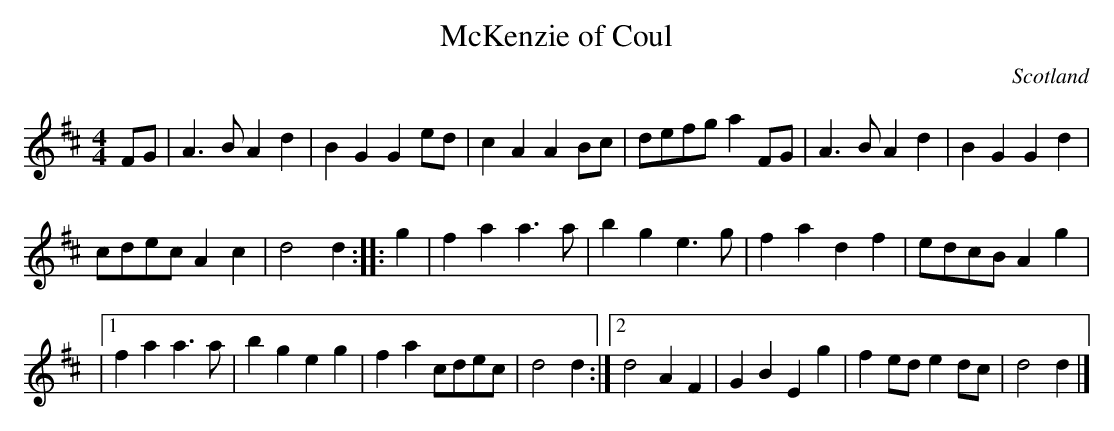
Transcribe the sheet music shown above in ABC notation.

X:1
T:McKenzie of Coul
O:Scotland
M:4/4
K:D
FG|\
A3B A2d2|B2G2 G2ed|c2A2 A2Bc|defg a2FG|\
A3B A2d2|B2G2 G2d2|
cdec A2c2|d4 d2 :: g2|\
f2a2 a3a|b2g2 e3g| f2a2 d2f2|edcB A2g2 |
|1 \
f2a2 a3a|b2g2 e2g2|f2a2 cdec|d4   d2 :|2\
d4 A2F2|G2B2 E2g2|f2ed e2dc|d4 d2 |]
